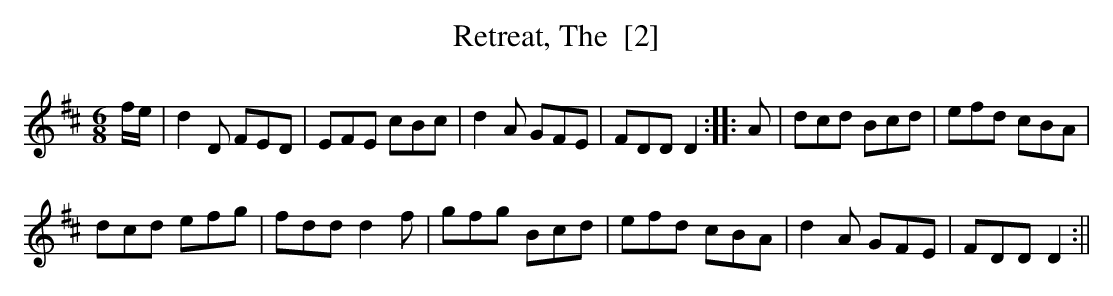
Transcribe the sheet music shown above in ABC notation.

X:1
T:Retreat, The  [2]
M:6/8
L:1/8
K:D
f/e/|d2D FED|EFE cBc|d2A GFE|FDD D2::A|dcd Bcd|efd cBA|
dcd efg|fdd d2f|gfg Bcd|efd cBA|d2A GFE|FDD D2:||
